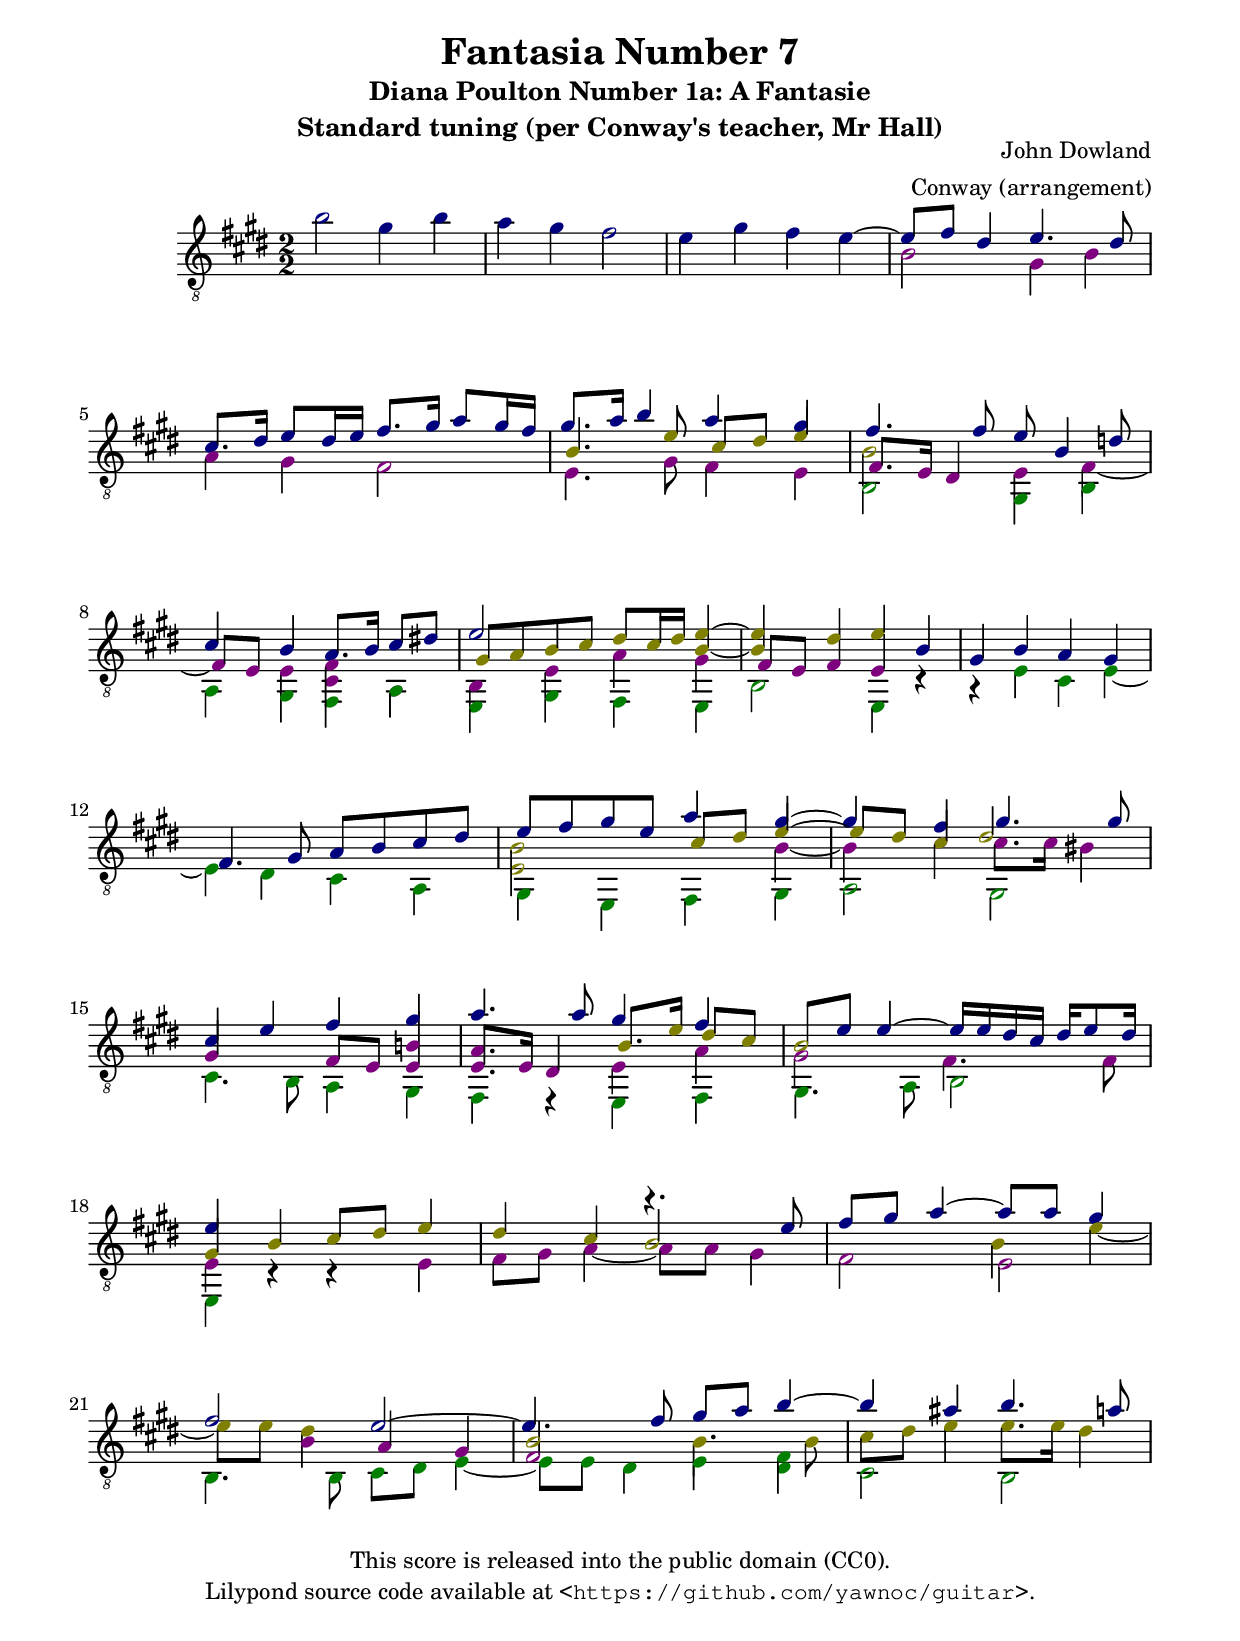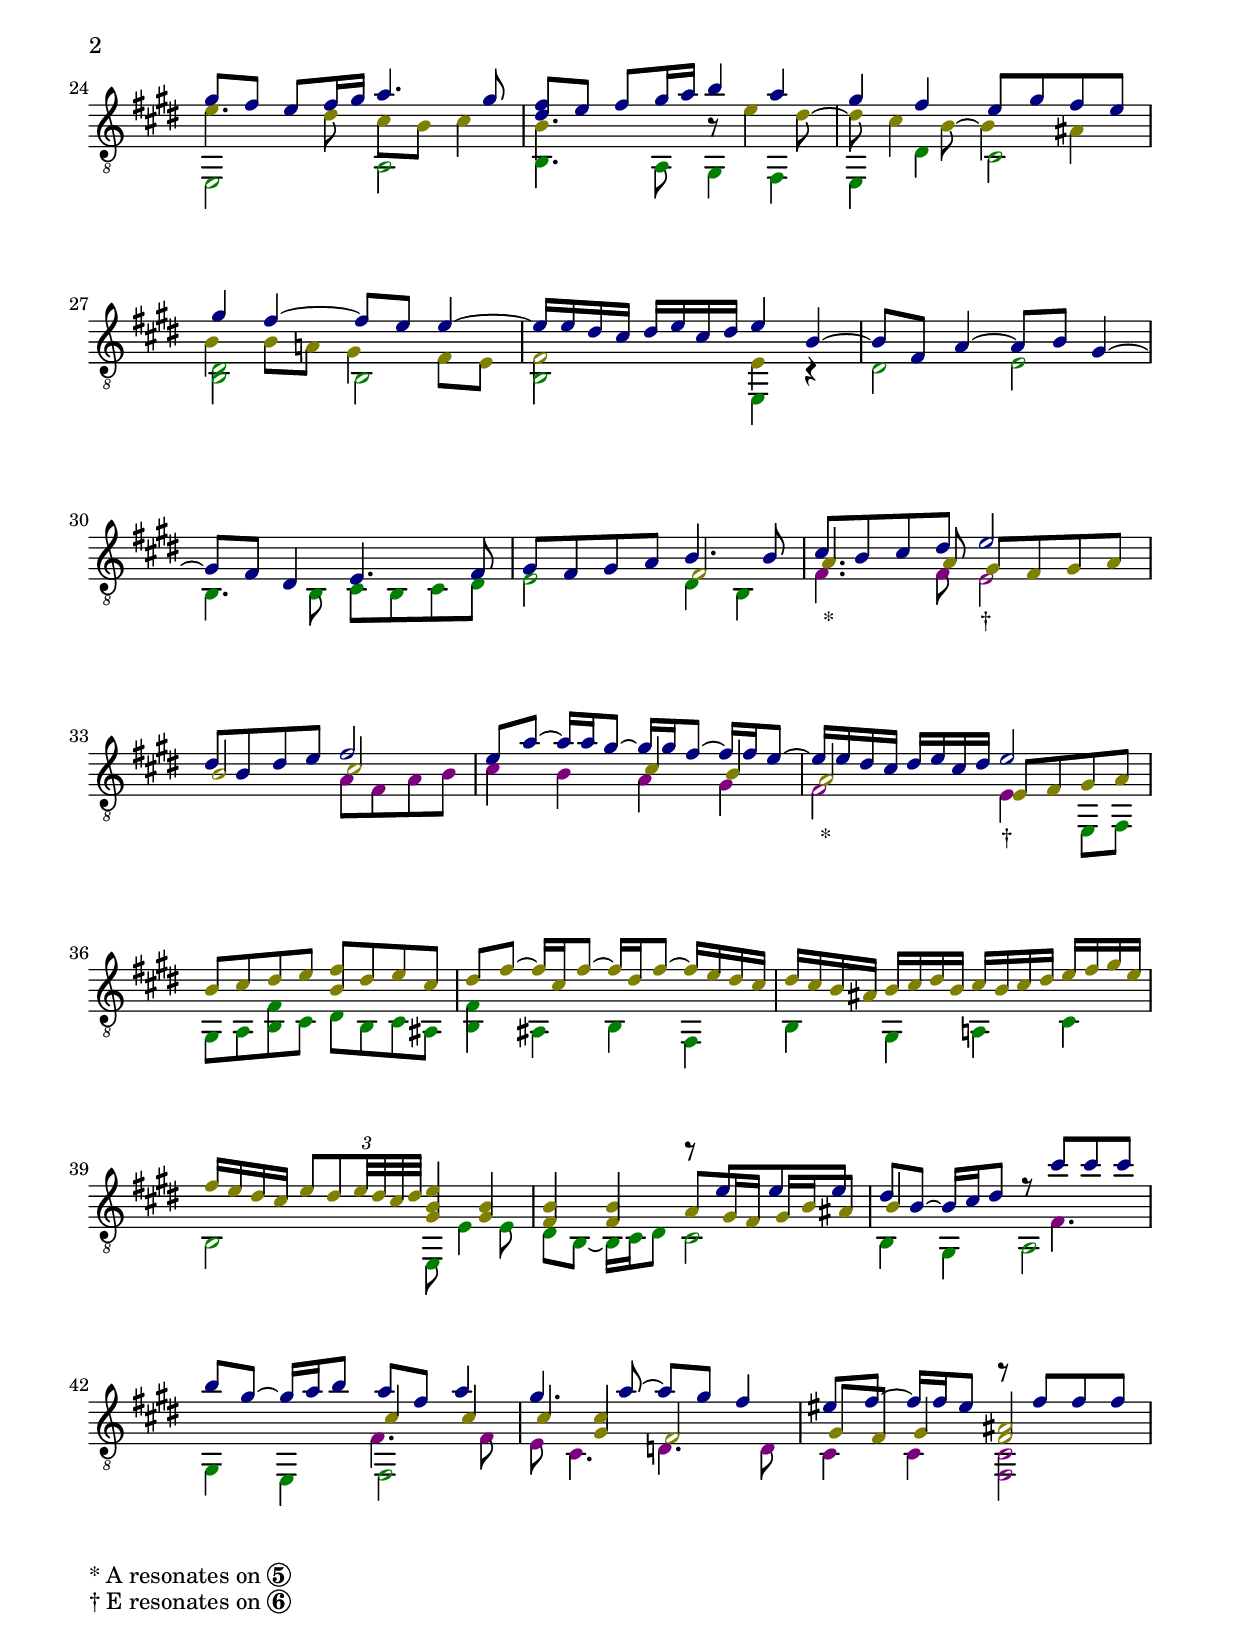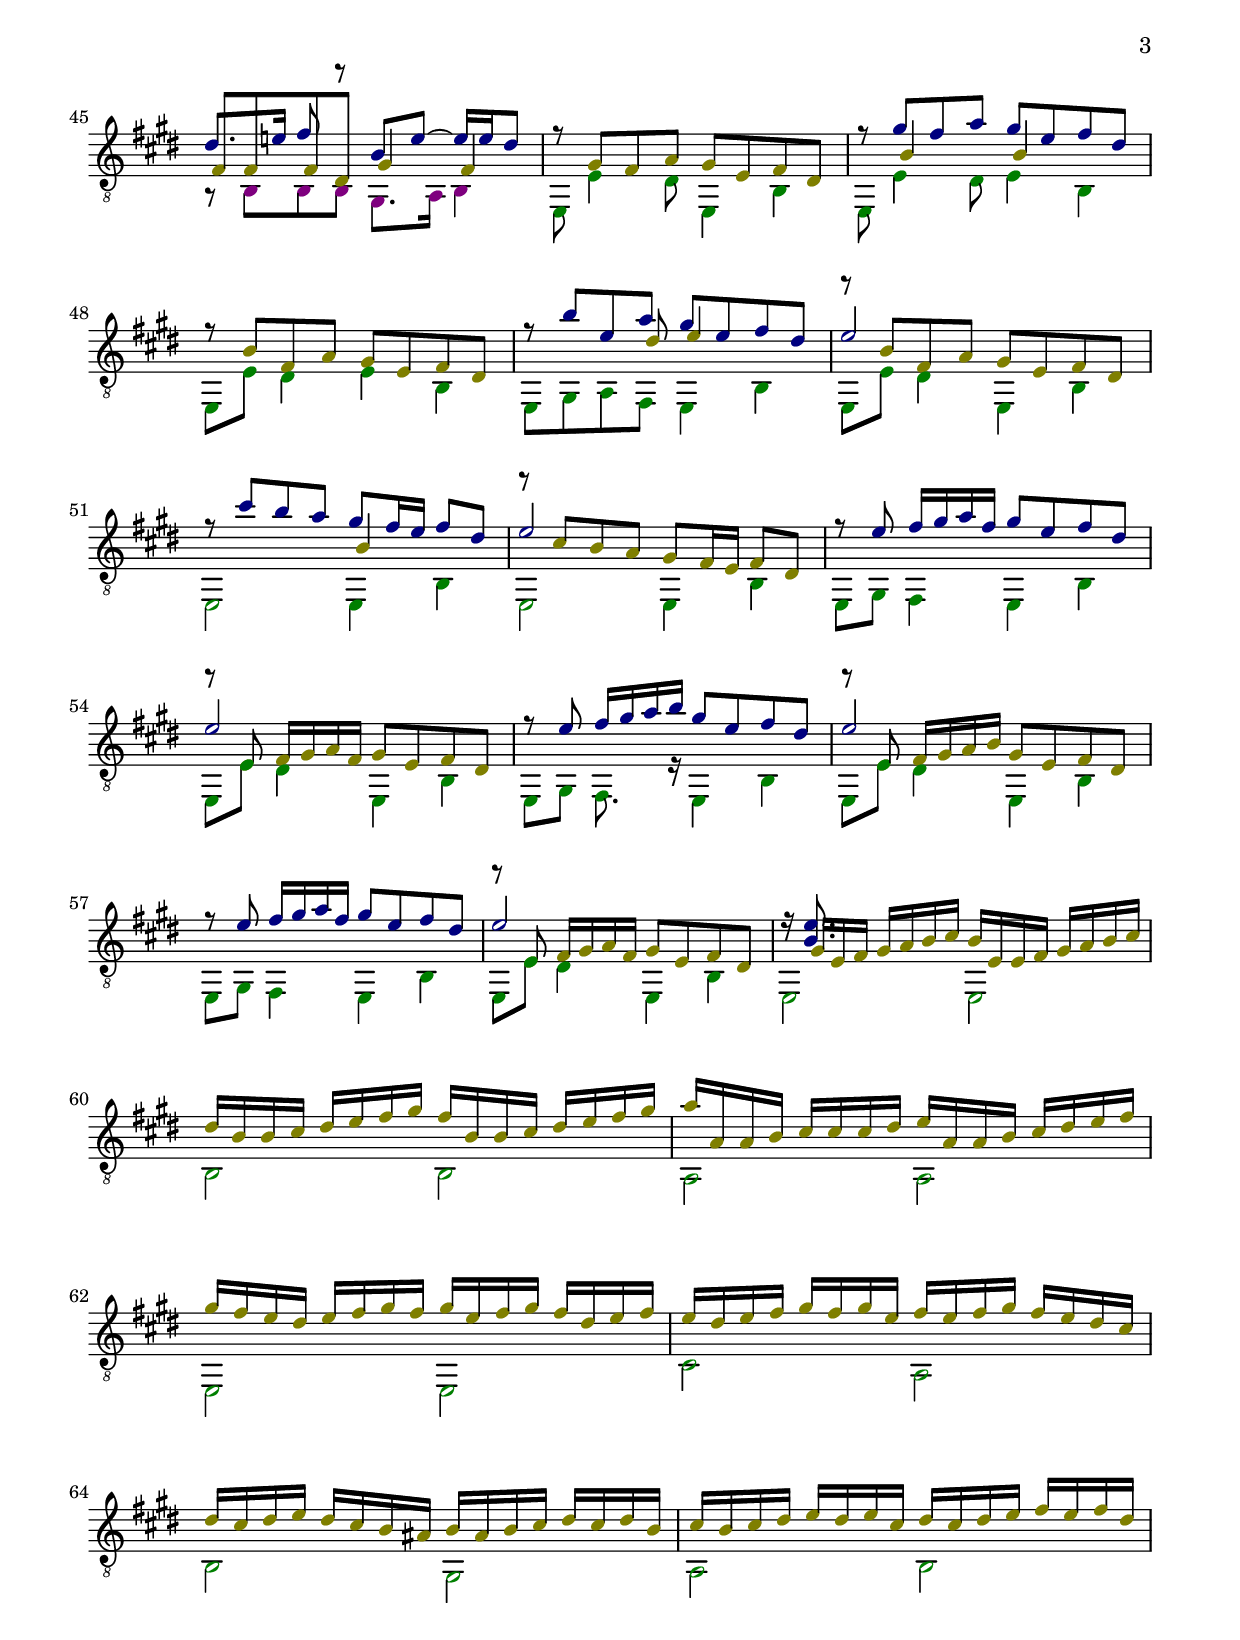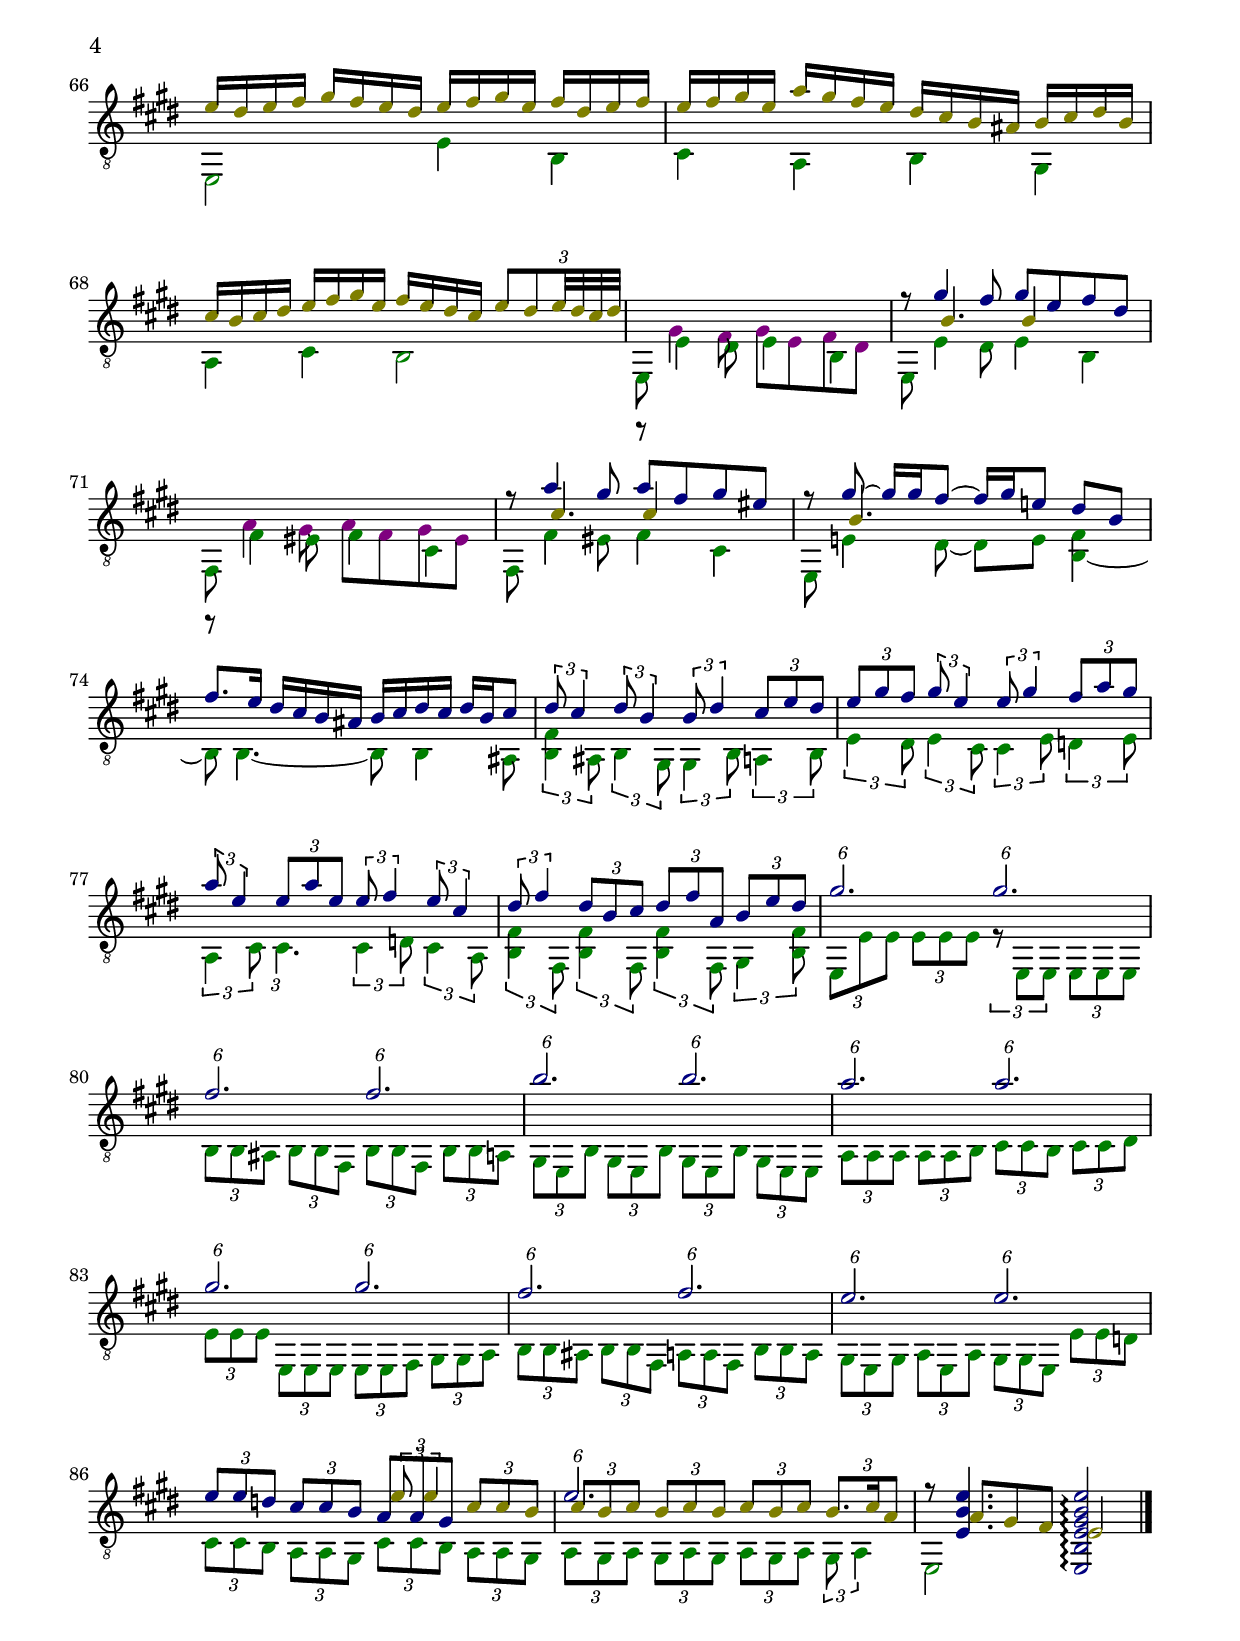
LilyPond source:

\version "2.18.2"


%%%%%%%%%%%%%%%%%%%%%%%%%%%%%%%%%%%%%%%%%%%%%%%%%%%%%%%%%%%%%%%%
% General
%%%%%%%%%%%%%%%%%%%%%%%%%%%%%%%%%%%%%%%%%%%%%%%%%%%%%%%%%%%%%%%%

\paper {
  top-margin = 1.5\cm
  left-margin = 1.5\cm
  right-margin = 1.5\cm
  bottom-margin = 1.5\cm
  ragged-last-bottom = ##f
  footnote-separator-markup = \markup { \vspace #1.5 }
}

globalSettings = {
  \accidentalStyle modern
  \compressFullBarRests
  \mergeDifferentlyHeadedOn
  \mergeDifferentlyDottedOn
  \numericTimeSignature
  \pointAndClickOff
  \override TextScript.extra-offset = #'(0 . 0.7)
  \override Score.FootnoteItem.annotation-line = ##f
}

origin-url = "https://github.com/yawnoc/guitar"

\header {
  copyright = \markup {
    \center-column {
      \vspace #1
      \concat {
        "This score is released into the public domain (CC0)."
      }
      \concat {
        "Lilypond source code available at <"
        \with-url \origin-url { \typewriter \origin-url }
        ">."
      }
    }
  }
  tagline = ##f
}

triplet = #(define-music-function
  (parser location music) (ly:music?)
  #{
    \tuplet 3/2 { $music }
  #}
)

tripletDuple = #(define-music-function
  (parser location music) (ly:music?)
  #{
    \tuplet 6/4 { $music }
  #}
)

overrideBeamedStemLengths = #(define-scheme-function
  (parser location lengths) (list?)
  #{
    \override Stem.details.beamed-lengths = $lengths
  #}
)
revertBeamedStemLengths = { \revert Stem.details.beamed-lengths }

overrideBeamVerticalPositions = #(define-scheme-function
  (parser location positions) (pair?)
  #{
    \override Beam.positions = $positions
  #}
)

%%%%%%%%%%%%%%%%%%%%%%%%%%%%%%%%%%%%%%%%%%%%%%%%%%%%%%%%%%%%%%%%
% Semantic bar lines
%%%%%%%%%%%%%%%%%%%%%%%%%%%%%%%%%%%%%%%%%%%%%%%%%%%%%%%%%%%%%%%%

barLineGoto = { \bar "||" }
barLineKeyChange = { \bar "||" }
barLineEnd = { \bar "|." }

%%%%%%%%%%%%%%%%%%%%%%%%%%%%%%%%%%%%%%%%%%%%%%%%%%%%%%%%%%%%%%%%
% Guitar notation
%%%%%%%%%%%%%%%%%%%%%%%%%%%%%%%%%%%%%%%%%%%%%%%%%%%%%%%%%%%%%%%%

stringNumbersAbove = { \set stringNumberOrientations = #'(up) }
stringNumbersBelow = { \set stringNumberOrientations = #'(down) }

fingeringAbove = { \set fingeringOrientations = #'(up) }
fingeringBelow = { \set fingeringOrientations = #'(down) }
fingeringAleft = { \set fingeringOrientations = #'(left) }
fingeringAright = { \set fingeringOrientations = #'(right) }

startGraceMusic = {
  <>(
  \override Fingering.font-size = -6
}
stopGraceMusic = {
  \revert Fingering.font-size
  <>)
}

overrideHorizontalShift = #(define-scheme-function
  (parser location distance) (number?)
  #{
    \override NoteColumn.force-hshift = $distance
  #}
)
revertHorizontalShift = { \revert NoteColumn.force-hshift }

barreSpan = #(define-music-function
  (parser location label offsetPair music)
  (string? (pair? (cons 0 0)) ly:music?)
  (let
    (
      (elements (extract-named-music music '(NoteEvent EventChord)))
    )
    (if
      (pair? elements)
      (let
        (
          (first-element (first elements))
          (last-element (last elements))
        )
        (set!
          (ly:music-property first-element 'articulations)
          (cons
            (make-music 'TextSpanEvent 'span-direction -1)
            (ly:music-property first-element 'articulations)
          )
        )
        (set!
          (ly:music-property last-element 'articulations)
          (cons
            (make-music 'TextSpanEvent 'span-direction 1)
            (ly:music-property last-element 'articulations)
          )
        )
      )
    )
  )
  #{
    \once \override TextSpanner.font-shape = #'upright
    \once \override TextSpanner.style = #'line
    \once \override TextSpanner.extra-offset = #offsetPair
    \once \override TextSpanner.bound-details = #`(
      (left
        (text . ,#{ \markup { \raise #-0.7 { #label \hspace #0.7 }} #})
        (Y . 0)
        (padding . -0.8)
        (attach-dir . -2)
      )
      (right
        (text . ,#{ \markup { \draw-line #'(0 . -1.3) } #}) ;; draw hook
        (Y . 0)
        (padding . -0.5)
        (attach-dir . 2)
      )
    )
    \once \override TextSpanner #'after-line-breaking = #(lambda (grob)
      (let*
        (
          (originalGrob (ly:grob-original grob))
          (splitGrobs (ly:spanner-broken-into originalGrob))
        )
        (if
          (and
            (>= (length splitGrobs) 2)
            (not (eq? (car (last-pair splitGrobs)) grob))
          )
          (begin
            (ly:grob-set-nested-property! grob
              '(bound-details right text)
              #{ \markup { \draw-line #'(0 . 0) } #} ;; suppress draw hook
            )
            (ly:grob-set-property! grob
              'extra-offset
              (cons
                (car offsetPair)
                (+ (cdr offsetPair) 0.7) ;; correction for suppressed hook
              )
            )
            (ly:grob-set-nested-property! grob
              '(bound-details right padding)
              #'-3 ;; increase spanner length
            )
          )
        )
      )
    )
    $music
  #}
)

barre = #(define-scheme-function
  (parser location label) (string?)
  #{
    \markup {
      \center-align {
        \hspace #0.7
        $label
      }
    }
  #}
)

nudgeNextBarre = #(define-scheme-function
  (parser location distance) (number?)
  #{
    \once \override TextScript.X-offset = $distance
  #}
)

position = #(define-scheme-function
  (parser location label) (string?)
  #{
    \markup {
      \center-align {
        \hspace #0.5
        $label
      }
    }
  #}
)

#(define-markup-command
  (markupString layout properties stringNumber) (markup?)
  (interpret-markup layout properties
    #{
      \markup \circle { \bold #stringNumber }
    #}
  )
)

#(define-markup-command
  (resonatesOn layout properties note stringNumber) (markup? markup?)
  (interpret-markup layout properties
    #{
      \markup { #note "resonates on" \markupString #stringNumber }
    #}
  )
)

%%%%%%%%%%%%%%%%%%%%%%%%%%%%%%%%%%%%%%%%%%%%%%%%%%%%%%%%%%%%%%%%
% Goto statements
%%%%%%%%%%%%%%%%%%%%%%%%%%%%%%%%%%%%%%%%%%%%%%%%%%%%%%%%%%%%%%%%

overrideGotoVisibility = {
  \once \override Score.RehearsalMark #'break-visibility = #'#(#t #t #f)
}

makeGotoMark = #(define-scheme-function
  (parser location label) (string?)
  #{
    \mark \markup { \small \italic $label }
  #}
)

simultaneousMarkSeparator = {
  \cadenzaOn
    s1073741824 % stupid, but works
  \cadenzaOff
}

coda = {
  \overrideGotoVisibility
  \mark \markup { \musicglyph #"scripts.coda" }
}

fine = {
  \overrideGotoVisibility
  \makeGotoMark Fine
}

dcAlCoda = {
  \overrideGotoVisibility
  \makeGotoMark "D.C. al Coda"
}

dcAlFine = {
  \overrideGotoVisibility
  \makeGotoMark "D.C. al Fine"
}

toCoda = {
  \overrideGotoVisibility
  \makeGotoMark "to Coda"
}



\header {
  title = "Fantasia Number 7"
  subtitle = \markup {
    \center-column {
      "Diana Poulton Number 1a: A Fantasie"
      "Standard tuning (per Conway's teacher, Mr Hall)"
    }
  }
  composer = "John Dowland"
  arranger = "Conway (arrangement)"
}


initialSignatures = {
  \clef "treble_8"
  \key e \major
  \time 2/2
  \set Timing.beamExceptions = #'()
  \set Timing.baseMoment = #(ly:make-moment 1/4)
  \set Timing.beatStructure = #'(1 1 1 1)
  \set Timing.beamExceptions = #'(
    (
      end
        .
      (
        ((1 . 8) . (4 4)) ;; quavers by fours
        ((1 . 12) . (3 3 3 3)) ;; anything shorter by beat
      )
    )
  )
}


highVoiceMusic = {
  
  \override NoteHead.color = #darkblue
  
  % Main theme high
  \barNumberCheck #1
  \relative c'' {
    \stemDown
    b2 gis4 b |
    a gis fis2 |
    e4 gis fis e~ |
    \stemUp
    e8 fis dis4 e4. dis8 |
    cis8. dis16 e8 dis16 e fis8. gis16 a8 gis16 fis |
    gis8. a16 b4 a gis |
    \once \overrideHorizontalShift #0.3 fis4. fis8 e8 b4 d8 |
    cis4 b a8. b16 cis8 dis |
    e2 s2 |
    s2 s4
  }
  
  % Main theme low
  \barNumberCheck #10
  \relative c' {
    b4 |
    gis b a gis |
    fis4. gis8 a b cis dis |
    e fis gis e a4 gis~ |
    gis
      \shiftOn
        \once \overrideHorizontalShift #0
        fis
      \shiftOff
      \once \overrideHorizontalShift #0.45 gis4. gis8 |
    cis,4 e fis gis |
    a4. a8 gis4 fis |
    \once \hide NoteHead b,8 e e4~ e16 e dis cis dis16 e8 dis16 |
    e4
  }
  
  % Tee-tee taa high
  \barNumberCheck #18
  \relative c'' {
    s4 s2 |
    s2 c4.\rest e,8 |
    fis8 gis a4~ a8 a gis4 |
    fis2 e2~ |
    \once \overrideHorizontalShift #-0.25 e4. fis8 gis8 a b4~ |
    b ais b4. a8 |
    gis8 fis e8 fis16 gis a4. gis8 |
    <fis dis>8 e fis8 gis16 a b4 a |
    gis fis e8 gis fis e |
    gis4 fis~ fis8 e e4~ |
    e16 e dis cis dis e cis dis e4
  }
  
  % Tee-tee taa low
  \barNumberCheck #28
  \relative c' {
    b4~ |
    b8 fis a4~ a8 b gis4~ |
    gis8 fis dis4 e4. fis8 |
    gis fis gis a b4. b8 |
    cis b cis dis e2 |
    dis8 b dis e fis2 |
    e8 a~ a16 a gis8~ gis16 gis fis8~ fis16 fis e8~ |
    e16 e dis cis dis e cis dis e2 |
  }
  
  % Ascending scale
  \barNumberCheck #36
  {
    s1 * 3 |
    s2
  }
  
  % Tee-tee-tee
  \barNumberCheck #39
  \relative c' {
    s2 |
    s2 r8 e e e |
    dis b~ b16 cis dis8 r8 cis' cis cis |
    b8 gis~ gis16 a b8 a8 fis a4 |
    gis4. a8~ a gis fis4 |
    eis8 fis~ fis16 fis eis8 r8 fis fis fis |
    dis8. e16 fis8 r b,8 e~ e16 e dis8 |
  }
  
  % Majestic theme
  \barNumberCheck #46
  \relative c'' {
    s1 |
    r8 gis fis a gis e fis dis |
    s1 |
    r8 b' e, a gis e fis dis |
    e2 s2 |
    r8 cis' b a gis8 fis16 e fis8 dis |
    e2 s2 |
    r8 e fis16 gis a fis gis8 e fis dis |
    e2 s2 |
    r8 e fis16 gis a b gis8 e fis dis |
    e2 s2 |
    r8 e fis16 gis a fis gis8 e fis dis |
    e2 s2 |
  }
  
  % Scale runs
  \barNumberCheck #59
  \relative c' {
    r16 <e b>8. s4 s2 |
    s1 * 9 |
  }
  
  % Majestic interlude
  \barNumberCheck #69
  \relative c'' {
    s1 |
    r8 gis4 fis8 gis e fis dis |
    s1 |
    r8 a'4 gis8 a fis gis eis |
    r8 gis~ gis16 gis fis8~ fis16 gis e8 dis b |
    fis'8. e16 dis cis b ais
      b16 cis dis cis dis b cis8 |
  }
  
  % Triple runs
  \barNumberCheck #75
  \relative c' {
    \triplet { dis8 cis4 } \triplet { dis8 b4 }
      \triplet { b8 dis4 } \triplet { cis8 e dis } |
    \triplet { e8 gis fis } \triplet { gis8 e4 }
      \triplet { e8 gis4 } \triplet { fis8 a gis } |
    \triplet { a8 e4 } \triplet { e8 a e }
      \triplet { e8 fis4 } \triplet { e8 cis4 } |
    \triplet { dis8 fis4 } \triplet { dis8 b cis }
      \triplet { dis8 fis a, } \triplet { b e dis } |
    \tripletDuple { gis2. } \tripletDuple { gis } |
    \tripletDuple { fis } \tripletDuple { fis } |
    \tripletDuple { b } \tripletDuple { b } |
    \tripletDuple { a } \tripletDuple { a } |
    \tripletDuple { gis } \tripletDuple { gis } |
    \tripletDuple { fis } \tripletDuple { fis } |
    \tripletDuple { e } \tripletDuple { e } |
    \triplet { e8 e d } \triplet { cis cis b }
      \triplet { a a gis } s4 |
    \tripletDuple { e'2. } s2 |
  }
  
  % Finishing chords
  \barNumberCheck #88
  \relative c {
    r8 <e b' e>4.
      <e, b' e gis b e>2 \arpeggio
      \barLineEnd
  }
  
}


lowVoiceMusic = {
  
  \override NoteHead.color = #darkgreen
  
  % Main theme high
  \barNumberCheck #1
  \relative c {
    s1 * 6 |
    b2 gis4 b |
    a gis fis a |
    e gis fis e |
    b'2 e,4
  }
  
  % Main theme low
  \barNumberCheck #10
  \relative c {
    r4 |
    r4 e cis e~ |
    e dis cis a |
    gis e fis gis |
    a2 gis |
    cis4. b8 a4 gis |
    fis r e fis |
    gis4. a8 b2 |
    e,4
  }
  
  % Tee-tee taa high
  \barNumberCheck #18
  \relative c {
    s4 s4 s4 |
    s1 * 2 |
    b4. b8 cis8 dis e4~ |
    \once \overrideHorizontalShift #1 e8 e dis4 e4 <dis fis> |
    cis2 b |
    e, a |
    b4. a8 gis4 fis |
    e dis' cis2 |
    <b dis> b |
    b e,4
  }
  
  % Tee-tee taa low
  \barNumberCheck #28
  \relative c {
    r4 |
    dis2 e |
    b4. b8 cis b cis dis |
    e2 dis4 b |
    s1 * 3 |
    s2
  }
  
  % Ascending scale
  \barNumberCheck #35
  \relative c, {
    s4 e8 fis |
    gis a <b fis'> cis dis b cis ais |
    <b fis'>4 ais b fis |
    b gis a cis |
    b2
  }
  
  % Tee-tee-tee
  \barNumberCheck #39
  \relative c, {
    e8 e'4 e8 |
    dis8 b~ b16 cis dis8 cis2 |
    b4 gis a2 |
    gis4 e fis2 |
    s1 * 3 |
  }
  
  % Majestic theme
  \barNumberCheck #46
  \relative c, {
    e8 e'4 dis8 e,4 b' |
    e,8 e'4 dis8 e4 b |
    e,8 e' dis4 e b |
    e,8 gis a fis e4 b' |
    e,8 e' dis4 e, b' |
    e,2 e4 b' |
    e,2 e4 b' |
    e,8 gis fis4 e b' |
    e,8 e' dis4 e, b' |
    e,8[ gis] fis8. r16 e4 b' |
    e,8 e' dis4 e, b' |
    e,8 gis fis4 e b' |
    e,8 e' dis4 e, b' |
  }
  
  % Scale runs
  \barNumberCheck #59
  \relative c, {
    e2 e |
    b' b |
    a a |
    e e |
    cis' a |
    b gis |
    a b |
    e, e'4 b |
    cis a b gis |
    a cis b2 |
  }
  
  % Majestic interlude
  \barNumberCheck #69
  \relative c, {
    e8 e'4 dis8 e4 b |
    e,8 e'4 dis8 e4 b |
    fis8 fis'4 eis8 fis4 cis |
    fis,8 fis'4 eis8 fis4 cis |
    e,8 e'4 dis8~ dis e <b~ fis'>4 |
    b8 b4.~ b8 b4 ais8 |
  }
  
  % Triple runs
  \barNumberCheck #75
  \relative c {
    \triplet { <b fis'>4 ais8 } \triplet { b4 gis8 }
      \triplet { gis4 b8 } \triplet { a4 b8 } |
    \triplet { e4 dis8 } \triplet { e4 cis8 }
      \triplet { cis4 e8 } \triplet { d4 e8 } |
    \triplet { a,4 cis8 } \triplet { cis4. }
      \triplet { cis4 d8 } \triplet { cis4 a8 } |
    \triplet { <b fis'>4 fis8 } \triplet { <b fis'>4 fis8 }
      \triplet { <b fis'>4 fis8 } \triplet { gis4 <b fis'>8 } |
    \triplet { e,8 e' e } \triplet { e e e }
      \triplet { r e, e } \triplet { e e e } |
    \triplet { b' b ais } \triplet { b b fis }
      \triplet { b b fis } \triplet { b b a } |
    \triplet { gis e b' } \triplet { gis e b' }
      \triplet { gis e b' } \triplet { gis e e } |
    \triplet { a a a } \triplet { a a b }
      \triplet { cis cis b } \triplet { cis cis dis } |
    \triplet { e e e } \triplet { e, e e }
      \triplet { e e fis } \triplet { gis gis a } |
    \triplet { b b ais } \triplet { b b fis }
      \triplet { a a fis } \triplet { b b a } |
    \triplet { gis e gis } \triplet { a e a }
      \triplet { gis gis e } \triplet { e' e d } |
    \triplet { cis cis b } \triplet { a a gis }
      \triplet { cis cis b } \triplet { a a gis } |
    \triplet { a gis a } \triplet { gis a gis }
      \triplet { a gis a } \triplet { gis8 a4 } |
  }
  
  % Finishing chords
  \barNumberCheck #88
  \relative c, {
    e2 s2 |
  }
  
}


upperMiddleVoiceMusic = {
  
  \override NoteHead.color = #darkyellow
  
  % Main theme high
  \barNumberCheck #1
  \relative c' {
    s1 * 5 |
    \once \overrideHorizontalShift #0.4 b4. e8
      cis8 dis
      \once \overrideHorizontalShift #0 e4 |
    \stemDown
    \once \overrideHorizontalShift #0 b2 s2 |
    \stemUp
    s1 |
    gis8 a b cis dis8 cis16 \shiftOff dis <e~ b_~>4 |
    <e b> dis e
    \shiftOn
  }
  
  % Main theme low
  \barNumberCheck #10
  \relative c' {
    s4 |
    s1 * 2 |
    \stemDown
    <b e,>2
    \stemUp
      cis8 dis \once \overrideHorizontalShift #0 e4~ |
    e8 dis
      \shiftOff cis4 \shiftOn
      \once \overrideHorizontalShift #-0.75 dis2 |
    s1 |
    s2 \stemUp b8. e16 dis8 cis |
      \once \overrideHorizontalShift #-0.07
      \once \hide Stem
        b2
      s2 |
    \once \overrideHorizontalShift #0 gis4
  }
  
  % Tee-tee taa high
  \barNumberCheck #18
  \relative c' {
    b4 cis8 dis e4 |
    dis4 cis b2 |
    \stemDown
    s2 b4 e_~ |
    \once \overrideHorizontalShift #0.9 e8 e
      \once \overrideHorizontalShift #0 dis4 s2 |
    \once \overrideHorizontalShift #0
    \once \hide Stem
      b2
    \overrideHorizontalShift #0
      b4. b8 |
    cis8 dis e4 e8. e16 dis4 |
    e4. dis8 cis8 b cis4 |
    b4. s8 b8\rest e4 dis8~ |
    dis8 cis4 b8~
    \revertHorizontalShift
      b4 ais |
    b4 b8 a gis4 fis8 e |
    \overrideHorizontalShift #0
    fis2 e4
    \revertHorizontalShift
    \stemUp
  }
  
  % Tee-tee taa low
  \barNumberCheck #28
  \relative c {
    s4 |
    s1 * 2 |
    s2 fis2 |
    \footnote "*" #'(0 . -4) \markup { "*" \resonatesOn A 5 }
    a4. a8 gis fis gis a |
    b2 cis |
    s2 cis4 b |
    \footnote "*" #'(0 . -4) \markup { }
    a2
  }
  
  % Ascending scale
  \barNumberCheck #35
  \relative c {
    e8 fis gis a |
    b cis dis e <fis b,> dis e cis |
    dis fis~ fis16 cis fis8~ fis16 dis fis8~ fis16 e dis cis |
    dis cis b ais b cis dis b cis b cis dis e fis gis e |
    fis e dis cis \triplet { e8 dis e32 dis cis dis } <e b gis>4
  }
  
  % Tee-tee-tee
  \barNumberCheck #39
  \relative c' {
    <b gis>4 |
    <b fis> <b fis> a8 gis16 fis gis16 b ais8 |
    b4 s4 s2 |
    s2 cis4 cis |
    cis <cis gis> fis,2 |
    gis8 fis gis4 <ais fis>2 |
    fis8 fis fis dis gis4 fis |
  }
  
  % Majestic theme
  \barNumberCheck #46
  \relative c' {
    r8 gis fis a gis e fis dis |
    s8 b'4 s8 b4 s4 |
    r8 b8 fis a gis e fis dis |
    s4. dis'8 e4 s4 |
    r8 b8 fis a gis e fis dis |
    s2 b'4 s4 |
    r8 cis b a gis8 fis16 e fis8 dis |
    s1 |
    r8 e fis16 gis a fis gis8 e fis dis |
    s1 |
    r8 e fis16 gis a b gis8 e fis dis |
    s1 |
    r8 e fis16 gis a fis gis8 e fis dis |
  }
  
  % Scale runs
  \barNumberCheck #59
  \relative c' {
    s16 gis e fis gis a b cis
      b e, e fis gis a b cis |
    dis b b cis dis e fis gis
      fis b, b cis dis e fis gis |
    a a, a b cis cis cis dis
      e a, a b cis dis e fis |
    gis fis e dis e fis gis fis
      gis e fis gis fis dis e fis |
    e dis e fis gis fis gis e
      fis e fis gis fis e dis cis |
    dis cis dis e dis cis b ais
      b ais b cis dis cis dis b |
    cis b cis dis e dis e cis
      dis cis dis e fis e fis dis |
    e dis e fis gis fis e dis
      e fis gis e
      fis dis e fis |
    e fis gis e
      a gis fis e
      dis cis b ais
      b cis dis b |
    cis b cis dis
      e fis gis e
      fis e dis cis
      \triplet { e8 dis e32 dis cis dis } |
  }
  
  % Majestic interlude
  \barNumberCheck #69
  \relative c' {
    s1 |
    s8 b4. b4 s4 |
    s1 |
    s8 cis4. cis4 s4 |
    s8 b4. s2 |
    s1 |
  }
  
  % Triple runs
  \barNumberCheck #75
  \relative c' {
    s1 * 11 |
    s2 \triplet { e8 e4 } \triplet { cis8 cis b } |
    \triplet { cis b cis } \triplet { b cis b }
      \triplet { cis b cis } \triplet { b8. cis16 a8 } |
  }
  
  % Finishing chords
  \barNumberCheck #88
  \relative c' {
    s8 a gis fis e2 |
  }
  
}


lowerMiddleVoiceMusic = {
  
  \override NoteHead.color = #darkmagenta
  
  % Main theme high
  \barNumberCheck #1
  \relative c' {
    s1 * 3 |
    \shiftOff
    b2 gis4 b |
    a gis fis2 |
    \once \overrideHorizontalShift #0.3 e4. gis8 fis4 e |
    \shiftOn
    \stemUp
    \overrideBeamedStemLengths #'(3)
    fis8. e16 dis4 \stemDown
    \revertBeamedStemLengths
      \overrideHorizontalShift #0 e4 fis~ |
      \revertHorizontalShift
    \stemUp
    fis8 e \stemDown
      \overrideHorizontalShift #0 e4 <cis fis>4 a |
    b e a gis |
      \revertHorizontalShift
    \stemUp
    fis8 e
      \overrideHorizontalShift #0 fis4 e
      \revertHorizontalShift
    \stemDown
  }
  
  % Main theme low
  \barNumberCheck #10
  \relative c {
    s4 |
    s1 * 2 |
    s2 s4 \overrideHorizontalShift #0 b'4~ |
    b \revertHorizontalShift
      \shiftOff cis \shiftOn
      \overrideBeamedStemLengths #'(3)
      \once \overrideHorizontalShift #0.3
        cis8. cis16
      \revertBeamedStemLengths
      bis4 |
    \stemUp
    \once \overrideHorizontalShift #0 gis4 s4
      \once \overrideHorizontalShift #0 fis8 e
      \once \overrideHorizontalShift #0 <e b'>4 |
    \once \overrideHorizontalShift #0 <e a>8. e16 dis4
      \stemDown
      \overrideHorizontalShift #0 e4 a |
      \revertHorizontalShift
    \once \overrideHorizontalShift #-0.07 gis2 fis4. fis8 |
    \once \overrideHorizontalShift #0 e4
  }
  
  % Tee-tee taa high
  \barNumberCheck #18
  \relative c {
    \shiftOff
    r4 r e |
    fis8 gis a4~ a8 a gis4 |
    fis2 e |
    \shiftOn
    \stemUp
    s4
      \once \overrideHorizontalShift #0
      \once \hide Stem
        b'
      a gis |
    \once \overrideHorizontalShift #0 fis2 s2 |
    \stemDown
    s1 * 5 |
    s2 s4
  }
  
  % Tee-tee taa low
  \barNumberCheck #28
  \relative c {
    s4 |
    s1 * 3 |
    fis4. fis8
      \footnote "†" #'(0 . -2.5) \markup { "†" \resonatesOn E 6 }
      e2 |
    s2 a8 fis a b |
    cis4 b a gis |
    fis2
      \footnote "†" #'(0 . -2.5) \markup { }
      e4
  }
  
  % Ascending scale
  \barNumberCheck #35
  {
    s4 |
    s1 * 3 |
    s2
  }
  
  % Tee-tee-tee
  \barNumberCheck #39
  \relative c {
    s2 |
    s1 |
    s2 s8 fis4. |
    s2 fis4. fis8 |
    e8 cis4. d4. d8 |
    cis4 cis <cis fis,>2 |
    r8 b b b gis8. a16 b4 |
  }
  
  % Majestic theme
  \barNumberCheck #46
  {
    s1 * 13 |
  }
  
  % Scale runs
  \barNumberCheck #59
  {
    s1 * 10 |
  }
  
  % Majestic interlude
  \barNumberCheck #69
  \relative c' {
    r8 gis4 fis8 gis e fis dis |
    s1 |
    r8 a'4 gis8 a fis gis eis |
    s1 * 3 |
  }
  
}


allMusic = {
  \new Staff \with {
    midiInstrument = #"acoustic guitar (nylon)"
  }
  \globalSettings
  \initialSignatures
  <<
    << \highVoiceMusic >>
      \\
    << \lowVoiceMusic >>
      \\
    << \upperMiddleVoiceMusic >>
      \\
    << \lowerMiddleVoiceMusic >>
  >>
}


\score {
  \allMusic
}

\score {
  \allMusic
  \midi { }
}
